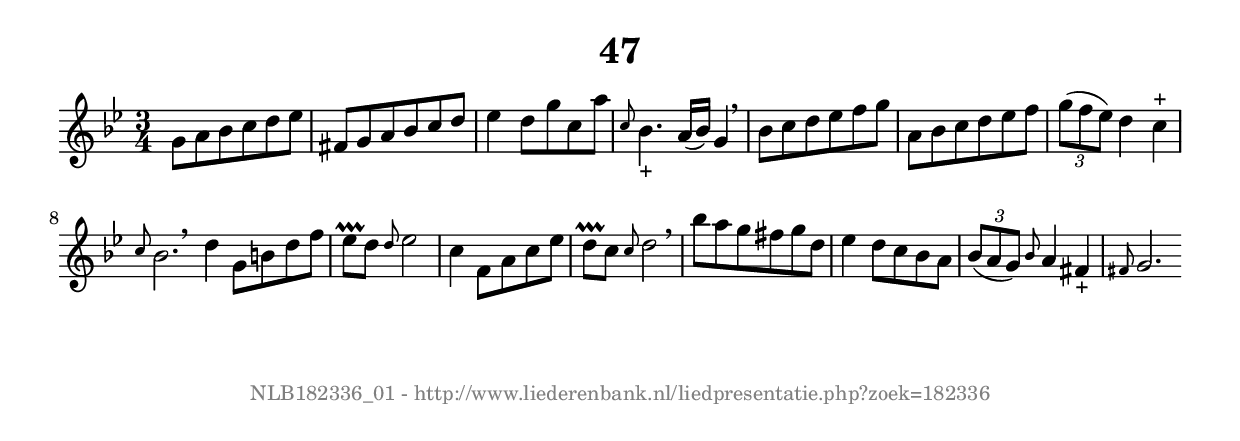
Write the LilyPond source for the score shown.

%
% produced by wce2krn 1.64 (7 June 2014)
%
\version"2.16"
#(append! paper-alist '(("long" . (cons (* 210 mm) (* 2000 mm)))))
#(set-default-paper-size "long")
sb = {\breathe}
mBreak = {\breathe }
bBreak = {\breathe }
x = {\once\override NoteHead #'style = #'cross }
gl=\glissando
itime={\override Staff.TimeSignature #'stencil = ##f }
ficta = {\once\set suggestAccidentals = ##t}
fine = {\once\override Score.RehearsalMark #'self-alignment-X = #1 \mark \markup {\italic{Fine}}}
dc = {\once\override Score.RehearsalMark #'self-alignment-X = #1 \mark \markup {\italic{D.C.}}}
dcf = {\once\override Score.RehearsalMark #'self-alignment-X = #1 \mark \markup {\italic{D.C. al Fine}}}
dcc = {\once\override Score.RehearsalMark #'self-alignment-X = #1 \mark \markup {\italic{D.C. al Coda}}}
ds = {\once\override Score.RehearsalMark #'self-alignment-X = #1 \mark \markup {\italic{D.S.}}}
dsf = {\once\override Score.RehearsalMark #'self-alignment-X = #1 \mark \markup {\italic{D.S. al Fine}}}
dsc = {\once\override Score.RehearsalMark #'self-alignment-X = #1 \mark \markup {\italic{D.S. al Coda}}}
pv = {\set Score.repeatCommands = #'((volta "1"))}
sv = {\set Score.repeatCommands = #'((volta "2"))}
tv = {\set Score.repeatCommands = #'((volta "3"))}
qv = {\set Score.repeatCommands = #'((volta "4"))}
xv = {\set Score.repeatCommands = #'((volta #f))}
\header{ tagline = ""
title = "47"
}
\score {{
\key g \minor
\relative g'
{
\set melismaBusyProperties = #'()
\time 3/4
\tempo 4=120
\override Score.MetronomeMark #'transparent = ##t
\override Score.RehearsalMark #'break-visibility = #(vector #t #t #f)
g8 a bes c d es fis, g a bes c d es4 d8 g c, a' \grace { c,8 } bes4._"+" a16( bes) g4 \sb bes8 c d es f g a, bes c d es f \times 2/3 { g( f es) } d4 c^"+" \grace { c8 } bes2. \bar ":|:" \bBreak
d4 g,8 b d f es ^\prallprall d \grace {d } es2 c4 f,8 a c es d^\prallprall c \grace { c } d2 \sb bes'8 a g fis g d es4 d8 c bes a \times 2/3 { bes( a g) } \grace { bes } a4 fis _"+" \grace { fis8 } g2. \bar ":|:"
 }}
 \midi { }
 \layout {
            indent = 0.0\cm
}
}
\markup { \vspace #0 } \markup { \with-color #grey \fill-line { \center-column { \smaller "NLB182336_01 - http://www.liederenbank.nl/liedpresentatie.php?zoek=182336" } } }
